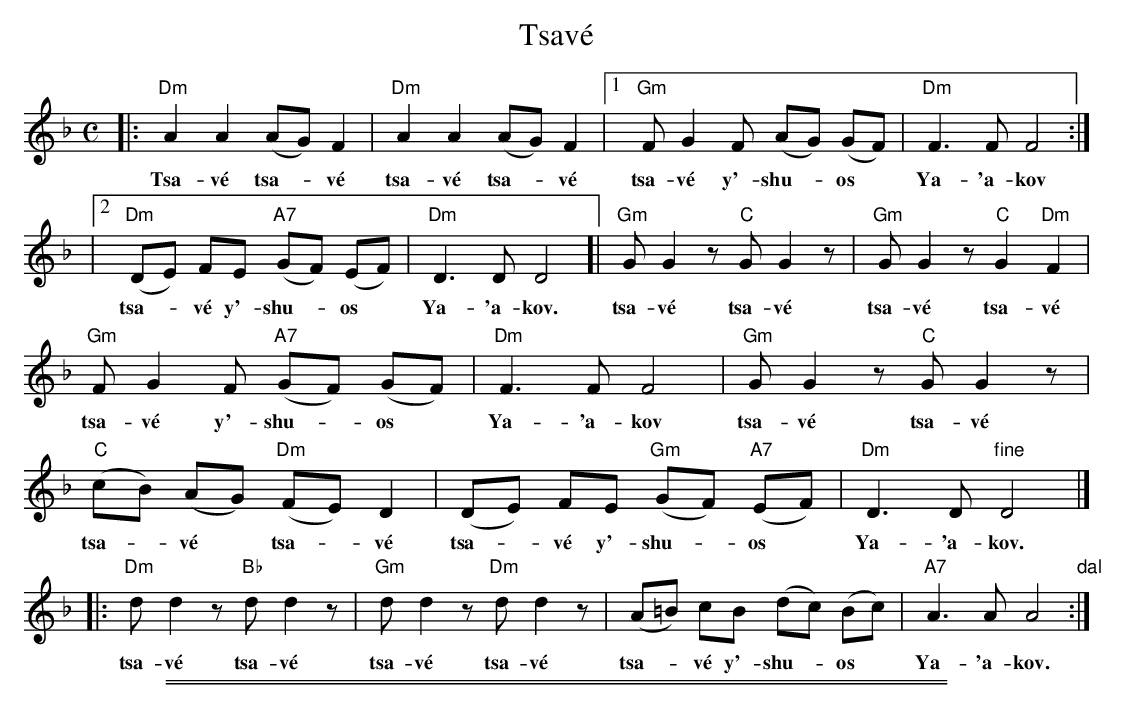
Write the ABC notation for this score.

X:1
T: Tsav\'e
M: C
L: 1/8
K: Dm
|: "Dm"kA2 kA2 (AG) F2 | "Dm"kA2 kA2 (AG) F2 |1 "Gm"F G2 F (AG) (GF) | "Dm"F3 F F4 :|
w: Tsa-v\'e tsa-*v\'e tsa-v\'e tsa-*v\'e tsa-v\'e y'-shu-*os* Ya-'a-kov
|2 "Dm"(DE) FE "A7"(GF) (EF) | "Dm"D3 D D4 !Segno![| "Gm"kG kG2z "C"kG kG2z | "Gm"kG kG2z "C"G2 "Dm"F2 |
w:tsa-*v\'e y'-shu-*os* Ya-'a-kov. tsa-v\'e tsa-v\'e tsa-v\'e tsa-v\'e
"Gm"F G2 F "A7"(GF) (GF) | "Dm"F3 F F4 | "Gm"kG kG2z "C"kG kG2z |
w: tsa-v\'e y'-shu-*os* Ya-'a-kov tsa-v\'e tsa-v\'e
"C"(cB) (AG) "Dm"(FE) D2 | (DE) FE "Gm"(GF) "A7"(EF) | "Dm"D3 D "fine"D4 |]
w: tsa-*v\'e* tsa-*v\'e tsa-*v\'e y'-shu-*os* Ya-'a-kov.
|: "Dm"kd kd2z "Bb"kd kd2z | "Gm"kd kd2z "Dm"kd kd2z | (A=B) cB (dc) (Bc) | "A7"A3 A A4 "dal "!Segno!:|
w: tsa-v\'e tsa-v\'e tsa-v\'e tsa-v\'e tsa-*v\'e y'-shu-*os* Ya-'a-kov.
